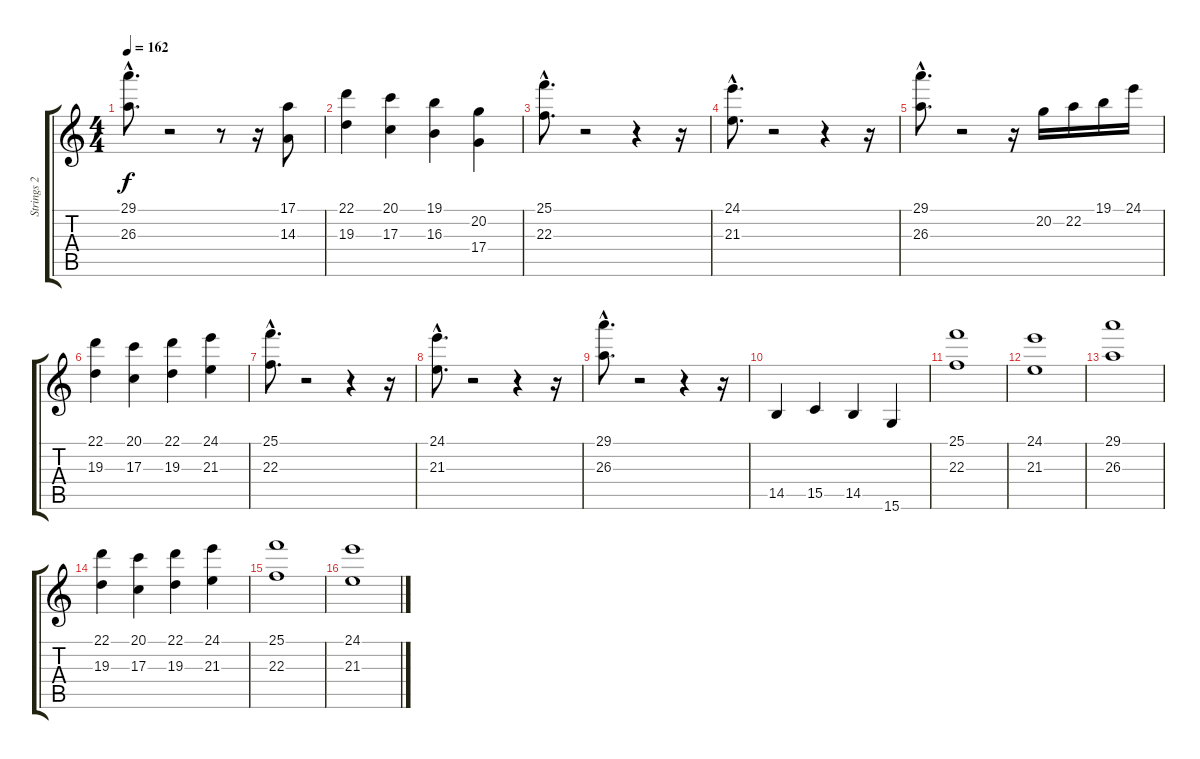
\track ("Strings 2" "Strings 2") {instrument stringensemble1}
\staff {score tabs}
\tuning (E4 B3 G3 D3 A2 E2) {hide}
\ts (4 4)
\tempo 162
\clef g2
\ks c
(29.1{hac} 26.3{hac}).8{d dy f} r.2 r.8 r.16 (17.1 14.3).8 |
(22.1 19.3).4 (20.1 17.3).4 (19.1 16.3).4 (20.2 17.4).4 |
\section ("" "")
(25.1{hac} 22.3{hac}).8{d} r.2 r.4 r.16 |
(24.1{hac} 21.3{hac}).8{d} r.2 r.4 r.16 |
(29.1{hac} 26.3{hac}).8{d} r.2 r.16 20.2.16 22.2.16 19.1.16 24.1.16 |
(22.1 19.3).4 (20.1 17.3).4 (22.1 19.3).4 (24.1 21.3).4 |
(25.1{hac} 22.3{hac}).8{d} r.2 r.4 r.16 |
(24.1{hac} 21.3{hac}).8{d} r.2 r.4 r.16 |
(29.1{hac} 26.3{hac}).8{d} r.2 r.4 r.16 |
14.5.4 15.5.4 14.5.4 15.6.4 |
\section ("" "")
(25.1 22.3).1 |
(24.1 21.3).1 |
(29.1 26.3).1 |
(22.1 19.3).4 (20.1 17.3).4 (22.1 19.3).4 (24.1 21.3).4 |
(25.1 22.3).1 |
(24.1 21.3).1
